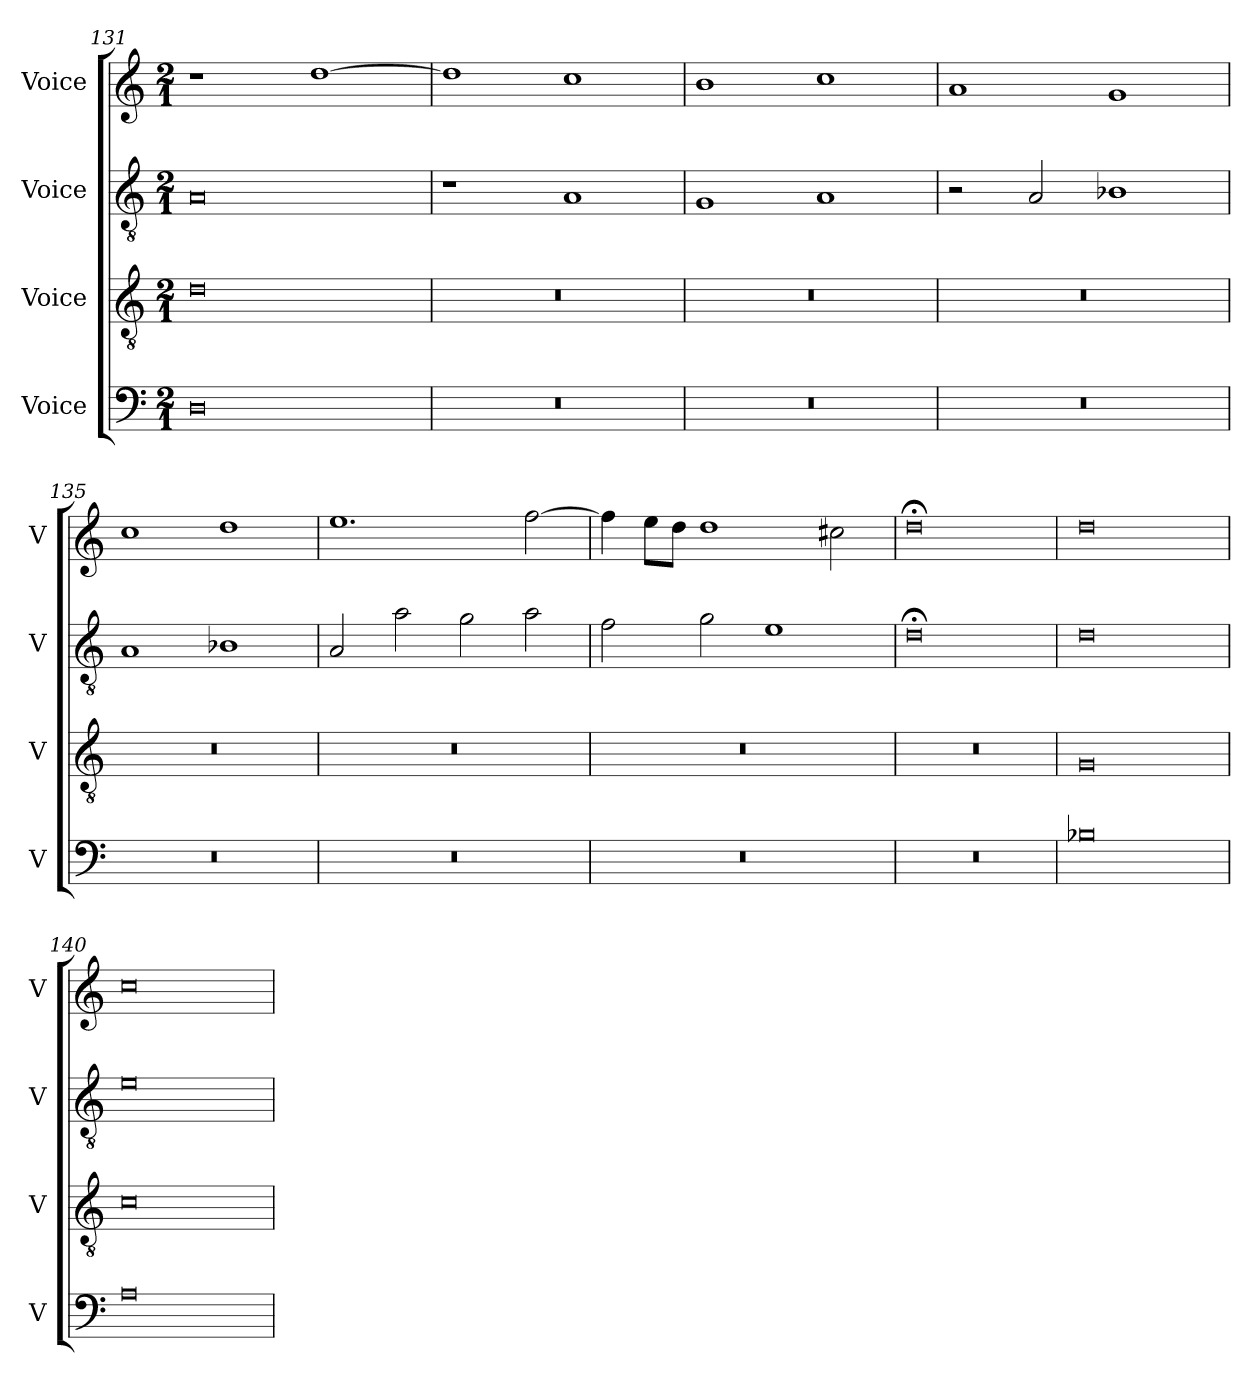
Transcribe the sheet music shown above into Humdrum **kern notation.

**kern	**kern	**kern	**kern
*part4	*part3	*part2	*part1
*staff4	*staff3	*staff2	*staff1
*I"Voice	*I"Voice	*I"Voice	*I"Voice
*I'V	*I'V	*I'V	*I'V
*clefF4	*clefGv2	*clefGv2	*clefG2
*k[]	*k[]	*k[]	*k[]
*M2/1	*M2/1	*M2/1	*M2/1
=131	=131	=131	=131
0D	0d	0A	1r
.	.	.	[1dd
=132	=132	=132	=132
0r	0r	1r	1dd]
.	.	1A	1cc
!!LO:PB:g=z
=133	=133	=133	=133
0r	0r	1G	1b
.	.	1A	1cc
=134	=134	=134	=134
0r	0r	2r	1a
.	.	2A/	.
.	.	1B-X	1g
=135	=135	=135	=135
0r	0r	1A	1cc
.	.	1B-X	1dd
=136	=136	=136	=136
0r	0r	2A/	1.ee
.	.	2a\	.
.	.	2g\	.
.	.	2a\	[2ff\
!!LO:LB:g=z
=137	=137	=137	=137
0r	0r	2f\	4ff\]
.	.	.	8ee\L
.	.	.	8dd\J
.	.	2g\	1dd
.	.	1e	.
.	.	.	2cc#X\
=138	=138	=138	=138
0r	0r	0d;	0dd;
=139	=139	=139	=139
0B-X	0G	0d	0dd
=140	=140	=140	=140
0A	0c	0e	0cc
=	=	=	=
*-	*-	*-	*-
